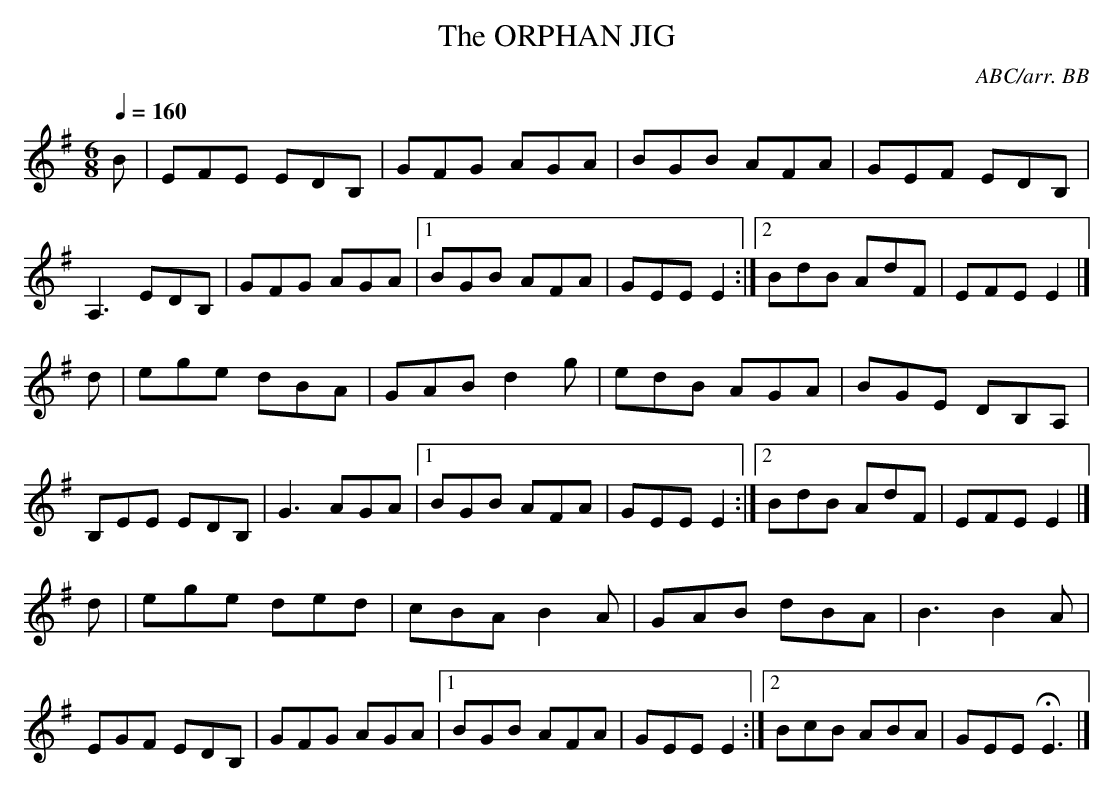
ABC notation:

X:1
T:ORPHAN JIG, The
C:ABC/arr. BB
Q:1/4=160
M:6/8
L:1/8
K:Em
B|EFE EDB,|GFG AGA|BGB AFA|GEF EDB,|
A,3 EDB,|GFG AGA|1 BGB AFA|GEE E2 :|\
[2 BdB AdF|EFE E2|]
d|ege dBA|GAB d2 g|edB AGA|BGE DB,A,|
B,EE EDB,|G3 AGA|1 BGB AFA|GEE E2 :|\
[2 BdB AdF|EFE E2|]
d|ege ded|cBA B2 A|GAB dBA|B3 B2 A|
EGF EDB,|GFG AGA|1 BGB AFA|GEE E2 :|\
[2 BcB ABA|GEE HE3|]
